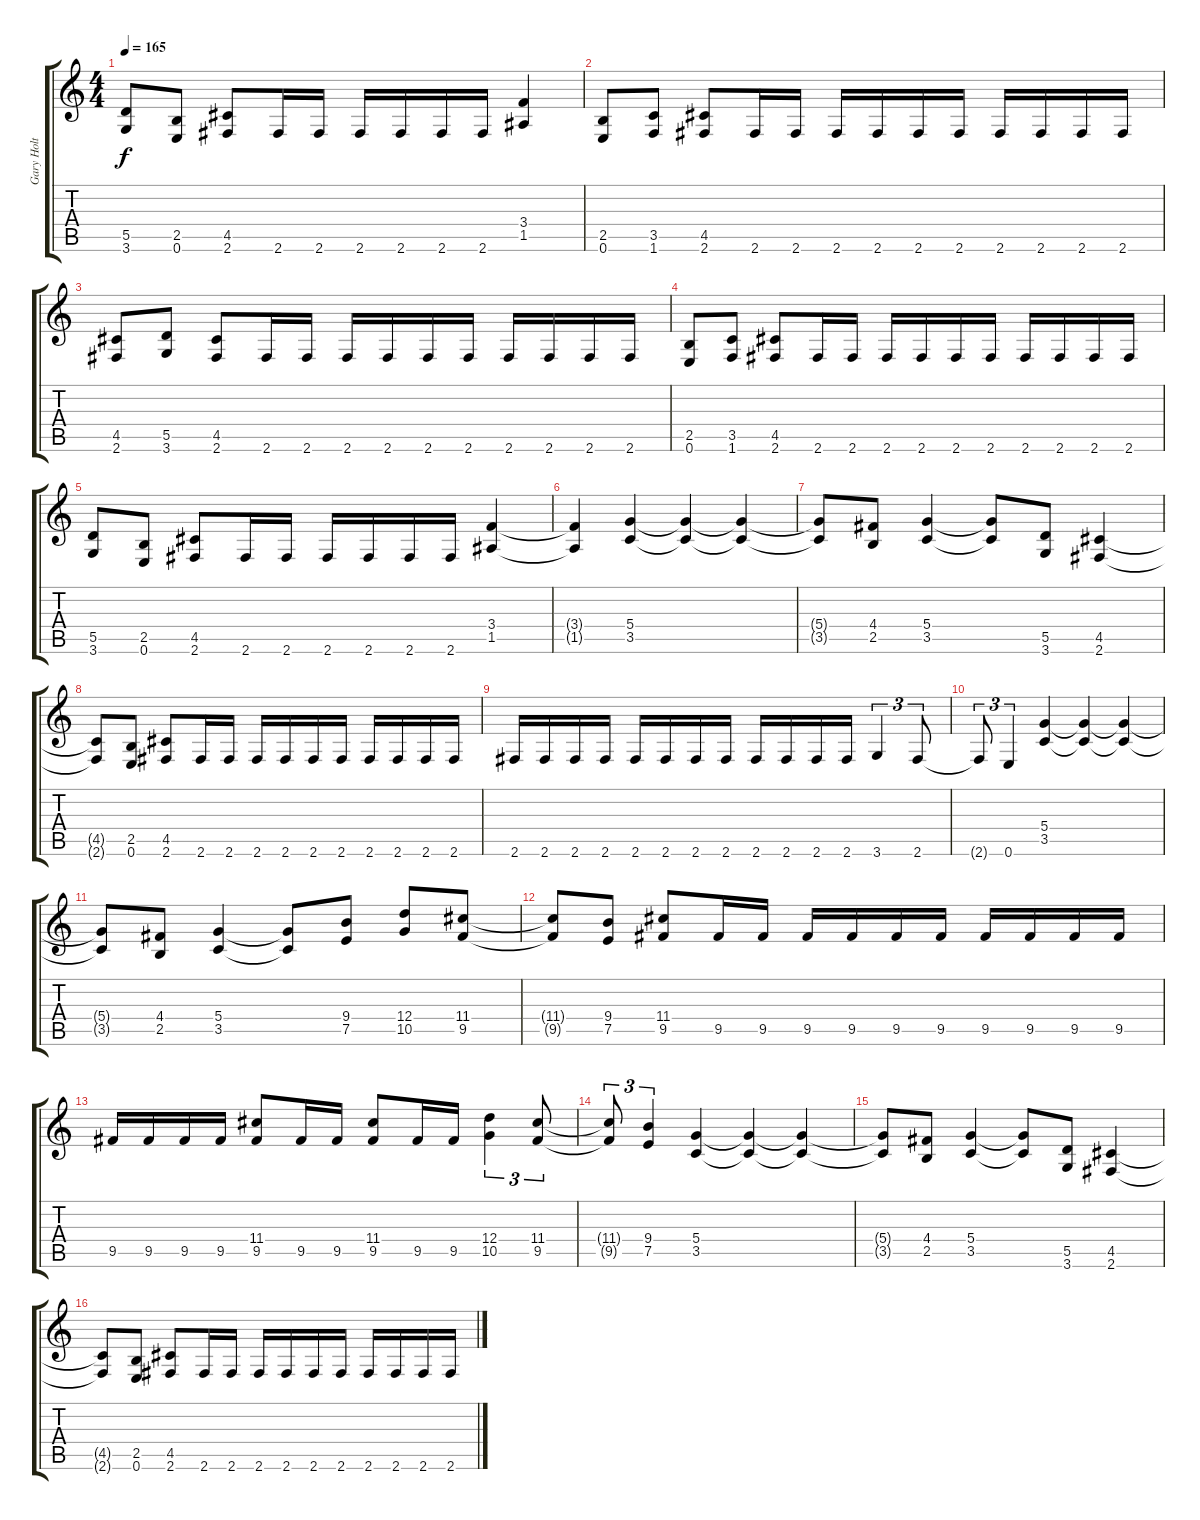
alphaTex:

\track ("Gary Holt" "Gary Holt") {instrument distortionguitar}
\staff {score tabs}
\tuning (E4 B3 G3 D3 A2 E2) {hide}
\ts (4 4)
\tempo 165
\clef g2
\ks c
(5.5 3.6).8{dy f} (2.5 0.6).8 (4.5 2.6).8 2.6.16 2.6.16 2.6.16 2.6.16 2.6.16 2.6.16 (3.4 1.5).4 |
(2.5 0.6).8 (3.5 1.6).8 (4.5 2.6).8 2.6.16 2.6.16 2.6.16 2.6.16 2.6.16 2.6.16 2.6.16 2.6.16 2.6.16 2.6.16 |
(4.5 2.6).8 (5.5 3.6).8 (4.5 2.6).8 2.6.16 2.6.16 2.6.16 2.6.16 2.6.16 2.6.16 2.6.16 2.6.16 2.6.16 2.6.16 |
(2.5 0.6).8 (3.5 1.6).8 (4.5 2.6).8 2.6.16 2.6.16 2.6.16 2.6.16 2.6.16 2.6.16 2.6.16 2.6.16 2.6.16 2.6.16 |
(5.5 3.6).8 (2.5 0.6).8 (4.5 2.6).8 2.6.16 2.6.16 2.6.16 2.6.16 2.6.16 2.6.16 (3.4 1.5).4 |
(3.4{t} 1.5{t}).4 (5.4 3.5).4 (5.4{t} 3.5{t}).4 (5.4{t} 3.5{t}).4 |
(5.4{t} 3.5{t}).8 (4.4 2.5).8 (5.4 3.5).4 (5.4{t} 3.5{t}).8 (5.5 3.6).8 (4.5 2.6).4 |
(4.5{t} 2.6{t}).8 (2.5 0.6).8 (4.5 2.6).8 2.6.16 2.6.16 2.6.16 2.6.16 2.6.16 2.6.16 2.6.16 2.6.16 2.6.16 2.6.16 |
2.6.16 2.6.16 2.6.16 2.6.16 2.6.16 2.6.16 2.6.16 2.6.16 2.6.16 2.6.16 2.6.16 2.6.16 3.6.4{tu (3 2)} 2.6.8{tu (3 2)} |
2.6{t}.8{tu (3 2)} 0.6.4{tu (3 2)} (5.4 3.5).4 (5.4{t} 3.5{t}).4 (5.4{t} 3.5{t}).4 |
(5.4{t} 3.5{t}).8 (4.4 2.5).8 (5.4 3.5).4 (5.4{t} 3.5{t}).8 (9.4 7.5).8 (12.4 10.5).8 (11.4 9.5).8 |
(11.4{t} 9.5{t}).8 (9.4 7.5).8 (11.4 9.5).8 9.5.16 9.5.16 9.5.16 9.5.16 9.5.16 9.5.16 9.5.16 9.5.16 9.5.16 9.5.16 |
9.5.16 9.5.16 9.5.16 9.5.16 (11.4 9.5).8 9.5.16 9.5.16 (11.4 9.5).8 9.5.16 9.5.16 (12.4 10.5).4{tu (3 2)} (11.4 9.5).8{tu (3 2)} |
(11.4{t} 9.5{t}).8{tu (3 2)} (9.4 7.5).4{tu (3 2)} (5.4 3.5).4 (5.4{t} 3.5{t}).4 (5.4{t} 3.5{t}).4 |
(5.4{t} 3.5{t}).8 (4.4 2.5).8 (5.4 3.5).4 (5.4{t} 3.5{t}).8 (5.5 3.6).8 (4.5 2.6).4 |
(4.5{t} 2.6{t}).8 (2.5 0.6).8 (4.5 2.6).8 2.6.16 2.6.16 2.6.16 2.6.16 2.6.16 2.6.16 2.6.16 2.6.16 2.6.16 2.6.16
